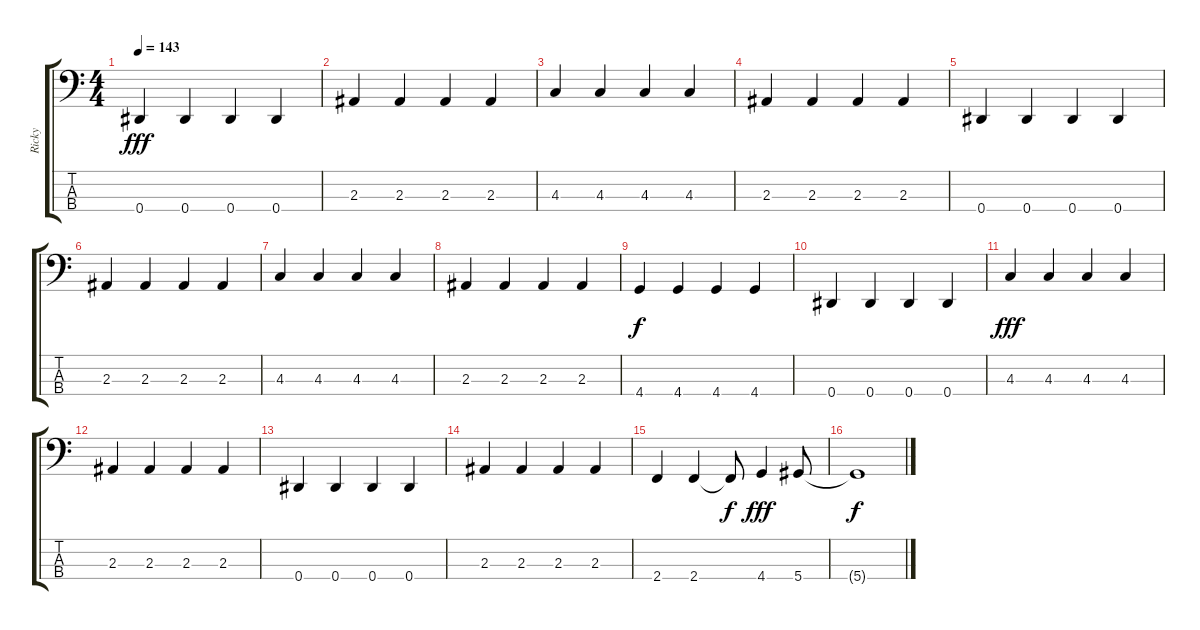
\track ("Ricky" "Ricky") {instrument electricbasspick}
\staff {score tabs}
\tuning (Gb2 Db2 Ab1 Eb1) {hide}
\ts (4 4)
\tempo 143
\clef f4
\ks c
0.4.4{dy fff} 0.4.4 0.4.4 0.4.4 |
2.3.4 2.3.4 2.3.4 2.3.4 |
4.3.4 4.3.4 4.3.4 4.3.4 |
2.3.4 2.3.4 2.3.4 2.3.4 |
0.4.4 0.4.4 0.4.4 0.4.4 |
2.3.4 2.3.4 2.3.4 2.3.4 |
4.3.4 4.3.4 4.3.4 4.3.4 |
2.3.4 2.3.4 2.3.4 2.3.4 |
4.4.4{dy f} 4.4.4 4.4.4 4.4.4 |
0.4.4 0.4.4 0.4.4 0.4.4 |
4.3.4{dy fff} 4.3.4 4.3.4 4.3.4 |
2.3.4 2.3.4 2.3.4 2.3.4 |
0.4.4 0.4.4 0.4.4 0.4.4 |
2.3.4 2.3.4 2.3.4 2.3.4 |
2.4.4 2.4.4 2.4{t}.8{dy f} 4.4.4{dy fff} 5.4.8 |
5.4{t}.1{dy f}
